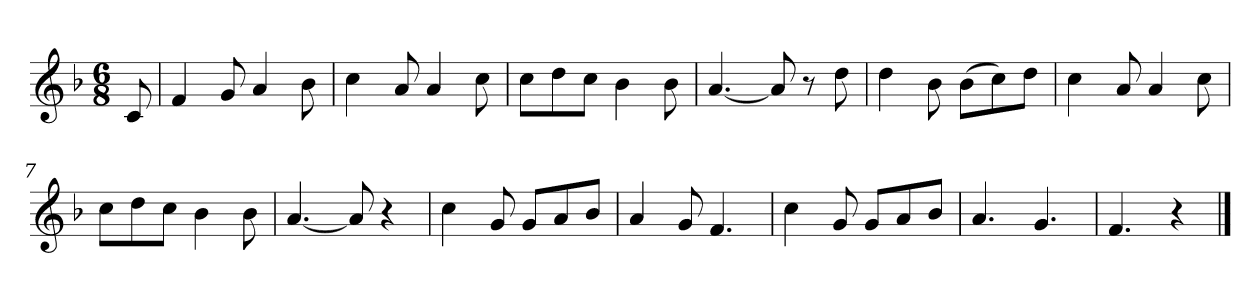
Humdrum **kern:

**kern
*part1
*staff1
*k[b-]
*M6/8
*MM120
=
8c
=1
4f
8g
4a
8b-
=2
4cc
8a
4a
8cc
=3
8ccL
8dd
8ccJ
4b-
8b-
=4
[4.a
8a]
8r
8dd
=5
4dd
8b-
(8b-L
8cc)
8ddJ
=6
4cc
8a
4a
8cc
=7
8ccL
8dd
8ccJ
4b-
8b-
=8
[4.a
8a]
4r
=9
4cc
8g
8gL
8a
8b-J
=10
4a
8g
4.f
=11
4cc
8g
8gL
8a
8b-J
=12
4.a
4.g
=13
4.f
4r
==
*-
